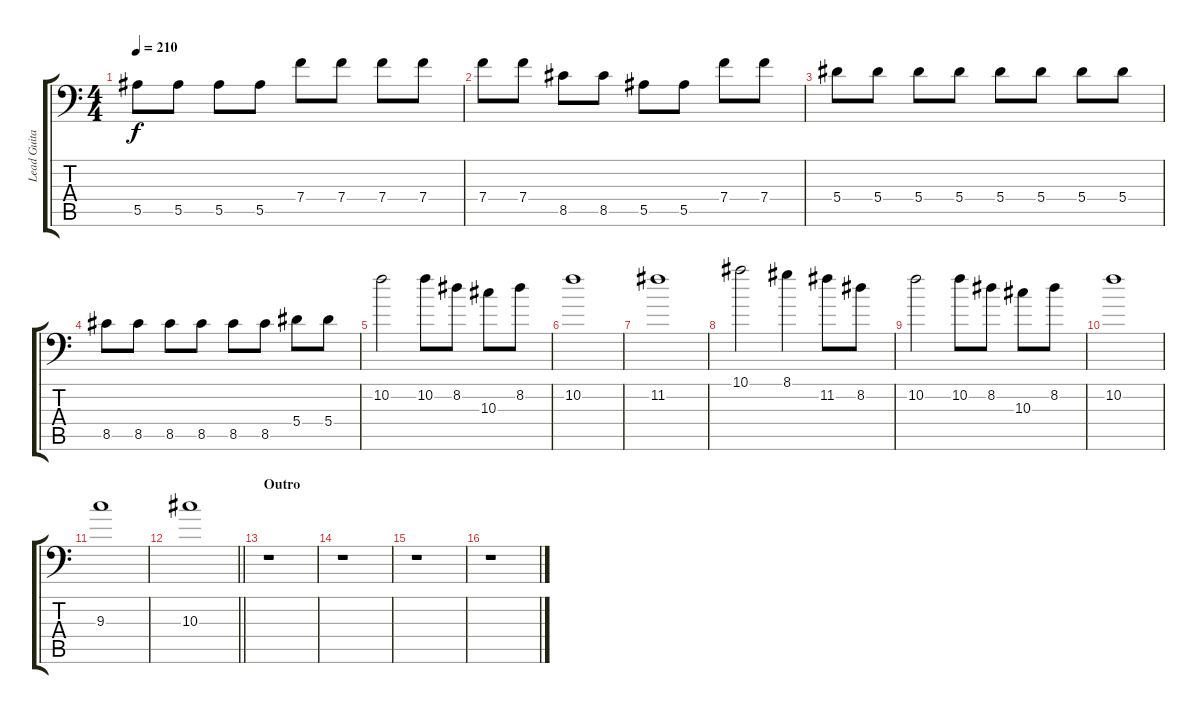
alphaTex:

\track ("Lead Guitar I" "Lead Guita") {instrument overdrivenguitar}
\staff {score tabs}
\tuning (C4 G3 Eb3 Bb2 F2 Bb1) {hide}
\ts (4 4)
\tempo 210
\clef f4
\ks c
5.5.8{dy f} 5.5.8 5.5.8 5.5.8 7.4.8 7.4.8 7.4.8 7.4.8 |
7.4.8 7.4.8 8.5.8 8.5.8 5.5.8 5.5.8 7.4.8 7.4.8 |
5.4.8 5.4.8 5.4.8 5.4.8 5.4.8 5.4.8 5.4.8 5.4.8 |
8.5.8 8.5.8 8.5.8 8.5.8 8.5.8 8.5.8 5.4.8 5.4.8 |
10.2.2 10.2.8 8.2.8 10.3.8 8.2.8 |
10.2.1 |
11.2.1 |
10.1.2 8.1.4 11.2.8 8.2.8 |
10.2.2 10.2.8 8.2.8 10.3.8 8.2.8 |
10.2.1 |
9.3.1 |
\barLineRight lightlight
10.3.1 |
\section ("" "Outro")
r.1 |
r.1 |
r.1 |
r.1
